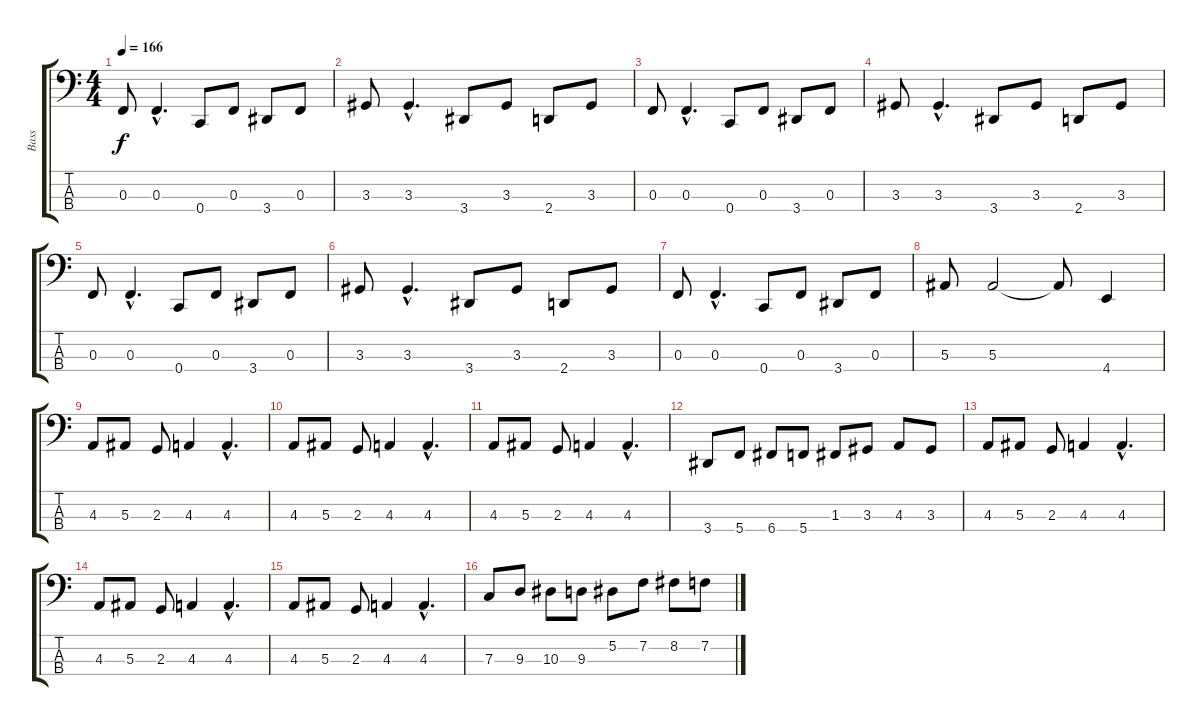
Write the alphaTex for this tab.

\track ("Bass" "Bass") {instrument electricbassfinger}
\staff {score tabs}
\tuning (Eb2 Bb1 F1 C1) {hide}
\ts (4 4)
\tempo 166
\clef f4
\ks c
0.3.8{dy f} 0.3{hac}.4{d} 0.4.8 0.3.8 3.4.8 0.3.8 |
3.3.8 3.3{hac}.4{d} 3.4.8 3.3.8 2.4.8 3.3.8 |
0.3.8 0.3{hac}.4{d} 0.4.8 0.3.8 3.4.8 0.3.8 |
3.3.8 3.3{hac}.4{d} 3.4.8 3.3.8 2.4.8 3.3.8 |
0.3.8 0.3{hac}.4{d} 0.4.8 0.3.8 3.4.8 0.3.8 |
3.3.8 3.3{hac}.4{d} 3.4.8 3.3.8 2.4.8 3.3.8 |
0.3.8 0.3{hac}.4{d} 0.4.8 0.3.8 3.4.8 0.3.8 |
5.3.8{instrument slapbass2} 5.3.2 5.3{t}.8 4.4.4 |
4.3.8 5.3.8 2.3.8 4.3.4 4.3{hac}.4{d} |
4.3.8 5.3.8 2.3.8 4.3.4 4.3{hac}.4{d} |
4.3.8 5.3.8 2.3.8 4.3.4 4.3{hac}.4{d} |
3.4.8 5.4.8 6.4.8 5.4.8 1.3.8 3.3.8 4.3.8 3.3.8 |
4.3.8 5.3.8 2.3.8 4.3.4 4.3{hac}.4{d} |
4.3.8 5.3.8 2.3.8 4.3.4 4.3{hac}.4{d} |
4.3.8 5.3.8 2.3.8 4.3.4 4.3{hac}.4{d} |
7.3.8 9.3.8 10.3.8 9.3.8 5.2.8 7.2.8 8.2.8 7.2.8
